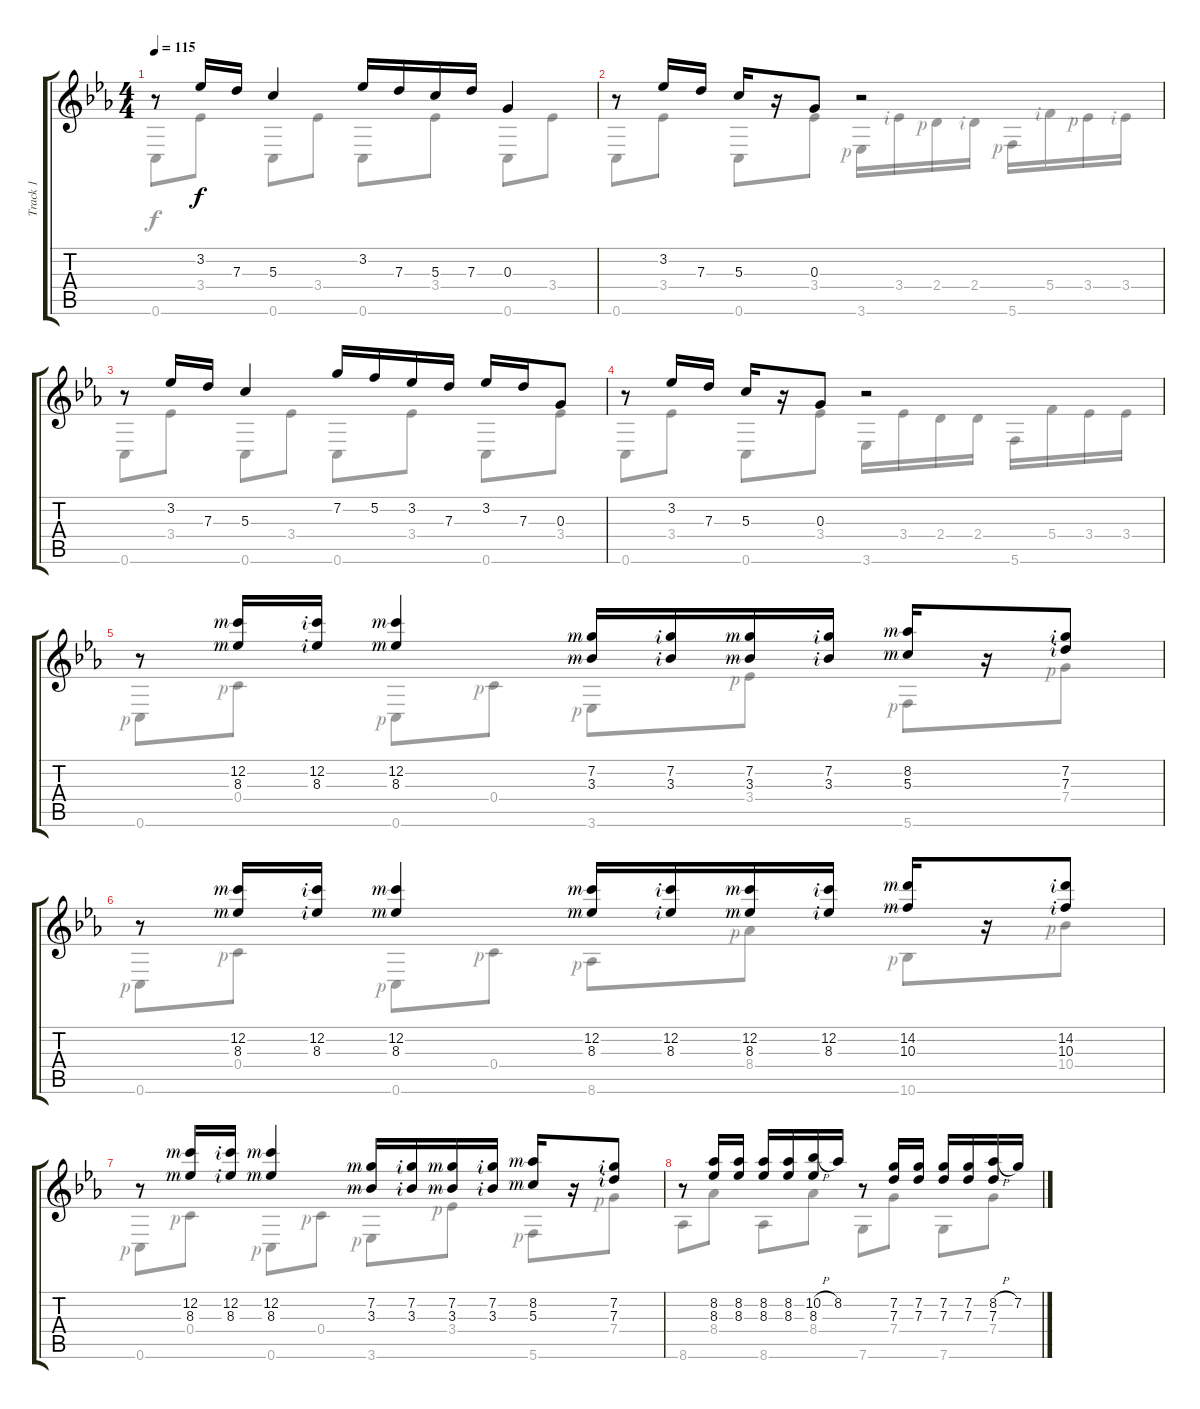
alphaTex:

\track ("Track 1" "Track 1") {instrument acousticguitarsteel}
\staff {score tabs}
\tuning (E4 C4 G3 C3 G2 C2) {hide}
\voice
\ts (4 4)
\tempo 115
\clef g2
\ks cminor
r.8{dy f} 3.2.16 7.3.16 5.3.4 3.2.16 7.3.16 5.3.16 7.3.16 0.3.4 |
r.8 3.2.16 7.3.16 5.3.16 r.16 0.3.8 r.2 |
r.8 3.2.16 7.3.16 5.3.4 7.2.16 5.2.16 3.2.16 7.3.16 3.2.16 7.3.16 0.3.8 |
r.8 3.2.16 7.3.16 5.3.16 r.16 0.3.8 r.2 |
r.8 (12.2{rf 3} 8.3{rf 3}).16 (12.2{rf 2} 8.3{rf 2}).16 (12.2{rf 3} 8.3{rf 3}).4 (7.2{rf 3} 3.3{rf 3}).16 (7.2{rf 2} 3.3{rf 2}).16 (7.2{rf 3} 3.3{rf 3}).16 (7.2{rf 2} 3.3{rf 2}).16 (8.2{rf 3} 5.3{rf 3}).16 r.16 (7.2{rf 2} 7.3{rf 2}).8 |
r.8 (12.2{rf 3} 8.3{rf 3}).16 (12.2{rf 2} 8.3{rf 2}).16 (12.2{rf 3} 8.3{rf 3}).4 (12.2{rf 3} 8.3{rf 3}).16 (12.2{rf 2} 8.3{rf 2}).16 (12.2{rf 3} 8.3{rf 3}).16 (12.2{rf 2} 8.3{rf 2}).16 (14.2{rf 3} 10.3{rf 3}).16 r.16 (14.2{rf 2} 10.3{rf 2}).8 |
r.8 (12.2{rf 3} 8.3{rf 3}).16 (12.2{rf 2} 8.3{rf 2}).16 (12.2{rf 3} 8.3{rf 3}).4 (7.2{rf 3} 3.3{rf 3}).16 (7.2{rf 2} 3.3{rf 2}).16 (7.2{rf 3} 3.3{rf 3}).16 (7.2{rf 2} 3.3{rf 2}).16 (8.2{rf 3} 5.3{rf 3}).16 r.16 (7.2{rf 2} 7.3{rf 2}).8 |
r.8 (8.2 8.3).16 (8.2 8.3).16 (8.2 8.3).16 (8.2 8.3).16 (10.2{h} 8.3).16 8.2.16 r.8 (7.2 7.3).16 (7.2 7.3).16 (7.2 7.3).16 (7.2 7.3).16 (8.2{h} 7.3).16 7.2.16
\voice
\clef g2
\ottava regular
\simile none
\ks cminor
0.6.8{dy f} 3.4.8 0.6.8 3.4.8 0.6.8 3.4.8 0.6.8 3.4.8 |
0.6.8 3.4.8 0.6.8 3.4.8 3.6{rf 1}.16 3.4{rf 2}.16 2.4{rf 1}.16 2.4{rf 2}.16 5.6{rf 1}.16 5.4{rf 2}.16 3.4{rf 1}.16 3.4{rf 2}.16 |
0.6.8 3.4.8 0.6.8 3.4.8 0.6.8 3.4.8 0.6.8 3.4.8 |
0.6.8 3.4.8 0.6.8 3.4.8 3.6.16 3.4.16 2.4.16 2.4.16 5.6.16 5.4.16 3.4.16 3.4.16 |
0.6{rf 1}.8 0.4{rf 1}.8 0.6{rf 1}.8 0.4{rf 1}.8 3.6{rf 1}.8 3.4{rf 1}.8 5.6{rf 1}.8 7.4{rf 1}.8 |
0.6{rf 1}.8 0.4{rf 1}.8 0.6{rf 1}.8 0.4{rf 1}.8 8.6{rf 1}.8 8.4{rf 1}.8 10.6{rf 1}.8 10.4{rf 1}.8 |
0.6{rf 1}.8 0.4{rf 1}.8 0.6{rf 1}.8 0.4{rf 1}.8 3.6{rf 1}.8 3.4{rf 1}.8 5.6{rf 1}.8 7.4{rf 1}.8 |
8.6.8 8.4.8 8.6.8 8.4.8 7.6.8 7.4.8 7.6.8 7.4.8
